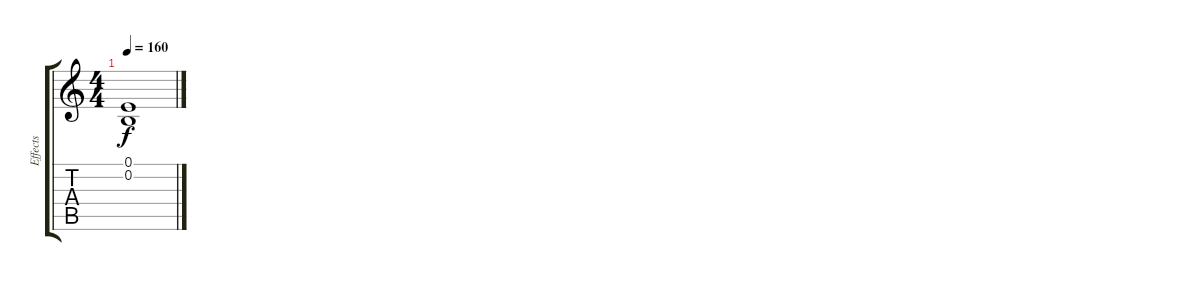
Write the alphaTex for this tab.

\track ("Effects" "Effects") {instrument birdtweet}
\staff {score tabs}
\tuning (E4 B3 G3 D3 A2 E2) {hide}
\ts (4 4)
\tempo 160
\clef g2
\ks c
(0.1 0.2).1{dy f}
